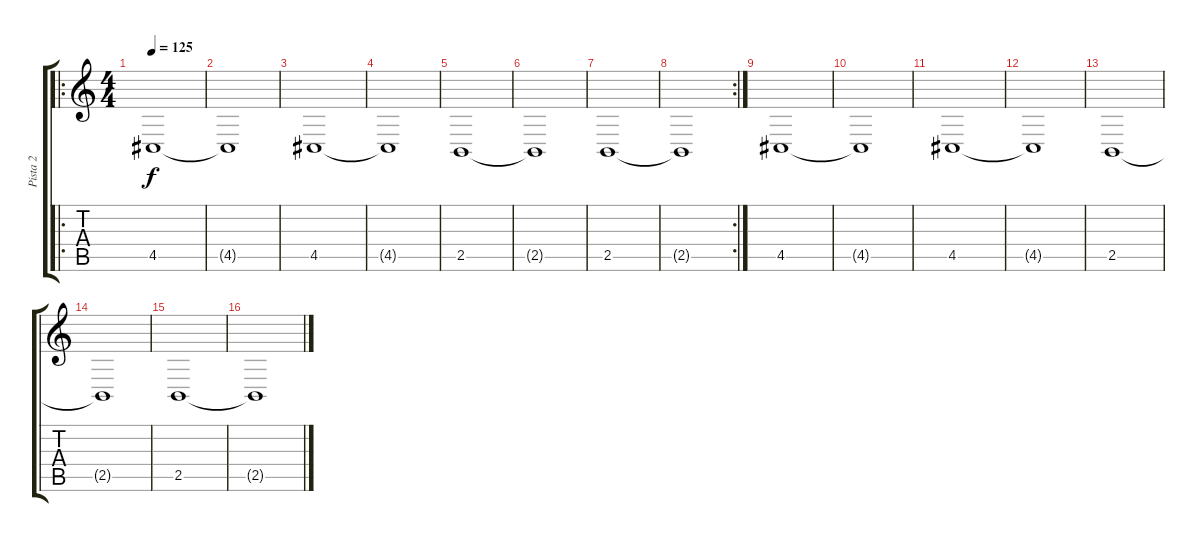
\track ("Pista 2" "Pista 2") {instrument stringensemble1}
\staff {score tabs}
\tuning (E4 B3 G3 D3 A2 E2) {hide}
\ro
\ts (4 4)
\tempo 125
\clef g2
\ks c
4.5.1{dy f} |
4.5{t}.1 |
4.5.1 |
4.5{t}.1 |
2.5.1 |
2.5{t}.1 |
2.5.1 |
\rc 2
2.5{t}.1 |
4.5.1 |
4.5{t}.1 |
4.5.1 |
4.5{t}.1 |
2.5.1 |
2.5{t}.1 |
2.5.1 |
2.5{t}.1
